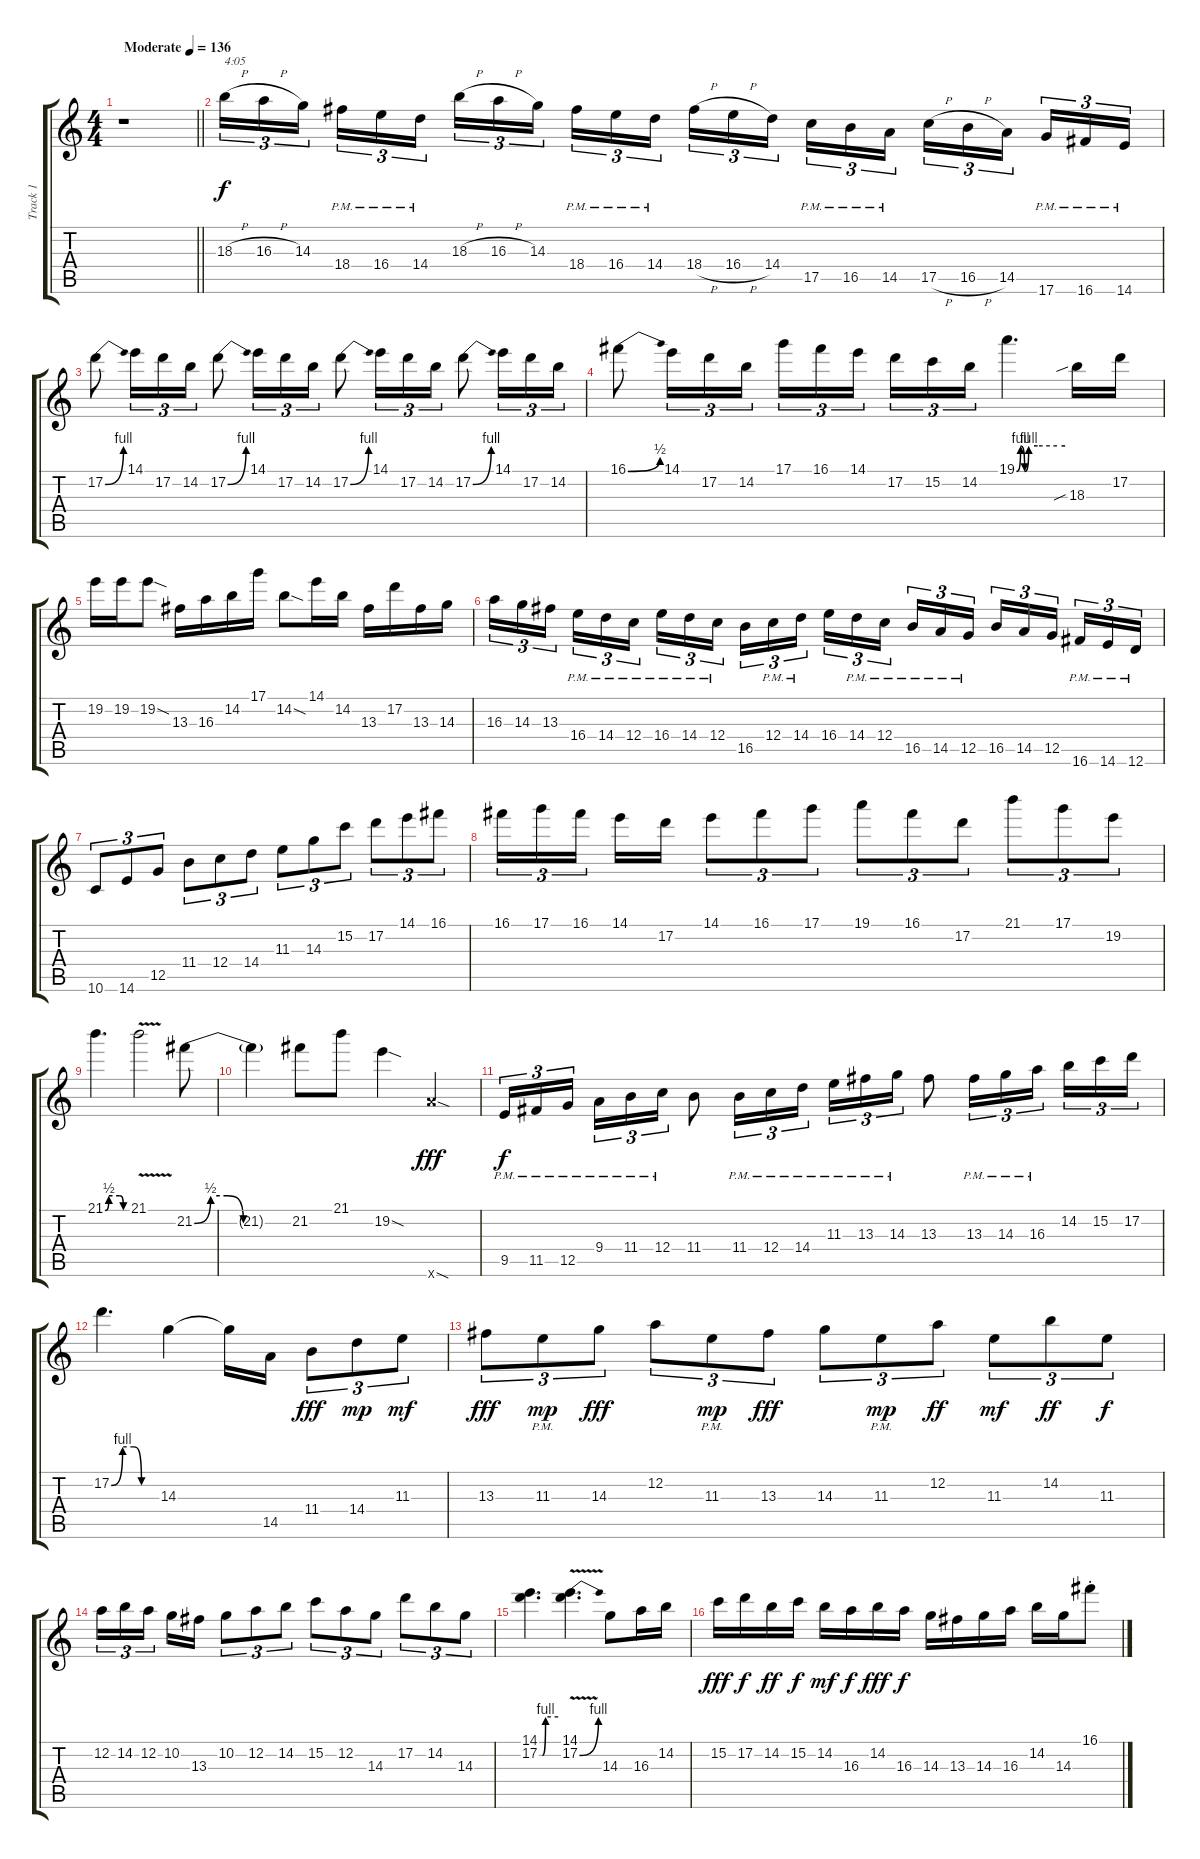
\track ("Track 1" "Track 1") {instrument overdrivenguitar}
\staff {score tabs}
\tuning (D4 A3 F3 C3 G2 D2) {hide}
\ts (4 4)
\tempo (136 "Moderate")
\clef g2
\barLineRight lightlight
\ks c
r.1{dy f instrument overdrivenguitar} |
18.3{h}.16{tu (3 2) txt "4:05"} 16.3{h}.16{tu (3 2)} 14.3.16{tu (3 2) beam splitsecondary} 18.4{pm}.16{tu (3 2)} 16.4{pm}.16{tu (3 2)} 14.4{pm}.16{tu (3 2)} 18.3{h}.16{tu (3 2)} 16.3{h}.16{tu (3 2)} 14.3.16{tu (3 2) beam splitsecondary} 18.4{pm}.16{tu (3 2)} 16.4{pm}.16{tu (3 2)} 14.4{pm}.16{tu (3 2)} 18.4{h}.16{tu (3 2)} 16.4{h}.16{tu (3 2)} 14.4.16{tu (3 2) beam splitsecondary} 17.5{pm}.16{tu (3 2)} 16.5{pm}.16{tu (3 2)} 14.5{pm}.16{tu (3 2)} 17.5{h}.16{tu (3 2)} 16.5{h}.16{tu (3 2)} 14.5.16{tu (3 2) beam splitsecondary} 17.6{pm}.16{tu (3 2)} 16.6{pm}.16{tu (3 2)} 14.6{pm}.16{tu (3 2)} |
17.2{be (bend 0 0 60 4)}.8 14.1.16{tu (3 2)} 17.2.16{tu (3 2)} 14.2.16{tu (3 2)} 17.2{be (bend 0 0 60 4)}.8 14.1.16{tu (3 2)} 17.2.16{tu (3 2)} 14.2.16{tu (3 2)} 17.2{be (bend 0 0 60 4)}.8 14.1.16{tu (3 2)} 17.2.16{tu (3 2)} 14.2.16{tu (3 2)} 17.2{be (bend 0 0 60 4)}.8 14.1.16{tu (3 2)} 17.2.16{tu (3 2)} 14.2.16{tu (3 2)} |
16.1{be (bend 0 0 60 2)}.8 14.1.16{tu (3 2)} 17.2.16{tu (3 2)} 14.2.16{tu (3 2)} 17.1.16{tu (3 2)} 16.1.16{tu (3 2)} 14.1.16{tu (3 2) beam splitsecondary} 17.2.16{tu (3 2)} 15.2.16{tu (3 2)} 14.2.16{tu (3 2)} 19.1{be (custom 0 0 5 4 10 0 15 4 26 4 50 4 60 4)}.4{d} 18.3{sib}.16 17.2.16 |
19.2.16 19.2.16 19.2{sod}.8 13.3.16 16.3.16 14.2.16 17.1.16 14.2{sod}.8 14.1.16 14.2.16 13.3.16 17.2.16 13.3.16 14.3.16 |
16.3.16{tu (3 2)} 14.3.16{tu (3 2)} 13.3.16{tu (3 2) beam splitsecondary} 16.4{pm}.16{tu (3 2)} 14.4{pm}.16{tu (3 2)} 12.4{pm}.16{tu (3 2)} 16.4{pm}.16{tu (3 2)} 14.4{pm}.16{tu (3 2)} 12.4{pm}.16{tu (3 2) beam splitsecondary} 16.5.16{tu (3 2)} 12.4{pm}.16{tu (3 2)} 14.4{pm}.16{tu (3 2)} 16.4.16{tu (3 2)} 14.4{pm}.16{tu (3 2)} 12.4{pm}.16{tu (3 2) beam splitsecondary} 16.5{pm}.16{tu (3 2)} 14.5{pm}.16{tu (3 2)} 12.5{pm}.16{tu (3 2)} 16.5.16{tu (3 2)} 14.5.16{tu (3 2)} 12.5.16{tu (3 2) beam splitsecondary} 16.6{pm}.16{tu (3 2)} 14.6{pm}.16{tu (3 2)} 12.6{pm}.16{tu (3 2)} |
10.6.8{tu (3 2)} 14.6.8{tu (3 2)} 12.5.8{tu (3 2)} 11.4.8{tu (3 2)} 12.4.8{tu (3 2)} 14.4.8{tu (3 2)} 11.3.8{tu (3 2)} 14.3.8{tu (3 2)} 15.2.8{tu (3 2)} 17.2.8{tu (3 2)} 14.1.8{tu (3 2)} 16.1.8{tu (3 2)} |
16.1.16{tu (3 2)} 17.1.16{tu (3 2)} 16.1.16{tu (3 2) beam splitsecondary} 14.1.16 17.2.16 14.1.8{tu (3 2)} 16.1.8{tu (3 2)} 17.1.8{tu (3 2)} 19.1.8{tu (3 2)} 16.1.8{tu (3 2)} 17.2.8{tu (3 2)} 21.1.8{tu (3 2)} 17.1.8{tu (3 2)} 19.2.8{tu (3 2)} |
21.1{be (custom 0 0 10 2 40 2 50 0 60 0)}.4{d} 21.1{v}.2 21.2{be (custom 0 0 10 2 20 2 30 0 60 0)}.8 |
21.2{t}.4 21.2.8 21.1.8 19.2{sod}.4 19.6{sod x}.4{dy fff} |
9.5{pm}.16{tu (3 2) dy f} 11.5{pm}.16{tu (3 2)} 12.5{pm}.16{tu (3 2) beam splitsecondary} 9.4{pm}.16{tu (3 2)} 11.4{pm}.16{tu (3 2)} 12.4{pm}.16{tu (3 2)} 11.4.8 11.4{pm}.16{tu (3 2)} 12.4{pm}.16{tu (3 2)} 14.4{pm}.16{tu (3 2)} 11.3{pm}.16{tu (3 2)} 13.3{pm}.16{tu (3 2)} 14.3{pm}.16{tu (3 2)} 13.3.8 13.3{pm}.16{tu (3 2)} 14.3{pm}.16{tu (3 2)} 16.3{pm}.16{tu (3 2) beam splitsecondary} 14.2.16{tu (3 2)} 15.2.16{tu (3 2)} 17.2.16{tu (3 2)} |
17.2{be (custom 0 0 15 4 30 4 40 0 60 0)}.4{d} 14.3.4 14.3{t}.16 14.5.16 11.4.8{tu (3 2) dy fff} 14.4.8{tu (3 2) dy mp} 11.3.8{tu (3 2) dy mf} |
13.3.8{tu (3 2) dy fff} 11.3{pm}.8{tu (3 2) dy mp} 14.3.8{tu (3 2) dy fff} 12.2.8{tu (3 2)} 11.3{pm}.8{tu (3 2) dy mp} 13.3.8{tu (3 2) dy fff} 14.3.8{tu (3 2)} 11.3{pm}.8{tu (3 2) dy mp} 12.2.8{tu (3 2) dy ff} 11.3.8{tu (3 2) dy mf} 14.2.8{tu (3 2) dy ff} 11.3.8{tu (3 2) dy f} |
12.2.16{tu (3 2)} 14.2.16{tu (3 2)} 12.2.16{tu (3 2) beam splitsecondary} 10.2.16 13.3.16 10.2.8{tu (3 2)} 12.2.8{tu (3 2)} 14.2.8{tu (3 2)} 15.2.8{tu (3 2)} 12.2.8{tu (3 2)} 14.3.8{tu (3 2)} 17.2.8{tu (3 2)} 14.2.8{tu (3 2)} 14.3.8{tu (3 2)} |
(14.1 17.2{be (custom 0 0 10 0 20 4 60 4)}).4{d} (14.1 17.2{be (bend 0 0 60 4) v}).4{d} 14.3.8 16.3.16 14.2.16 |
15.2.16{dy fff} 17.2.16{dy f} 14.2.16{dy ff} 15.2.16{dy f} 14.2.16{dy mf} 16.3.16{dy f} 14.2.16{dy fff} 16.3.16{dy f} 14.3.16 13.3.16 14.3.16 16.3.16 14.2.16 14.3.16 16.1{st}.8
